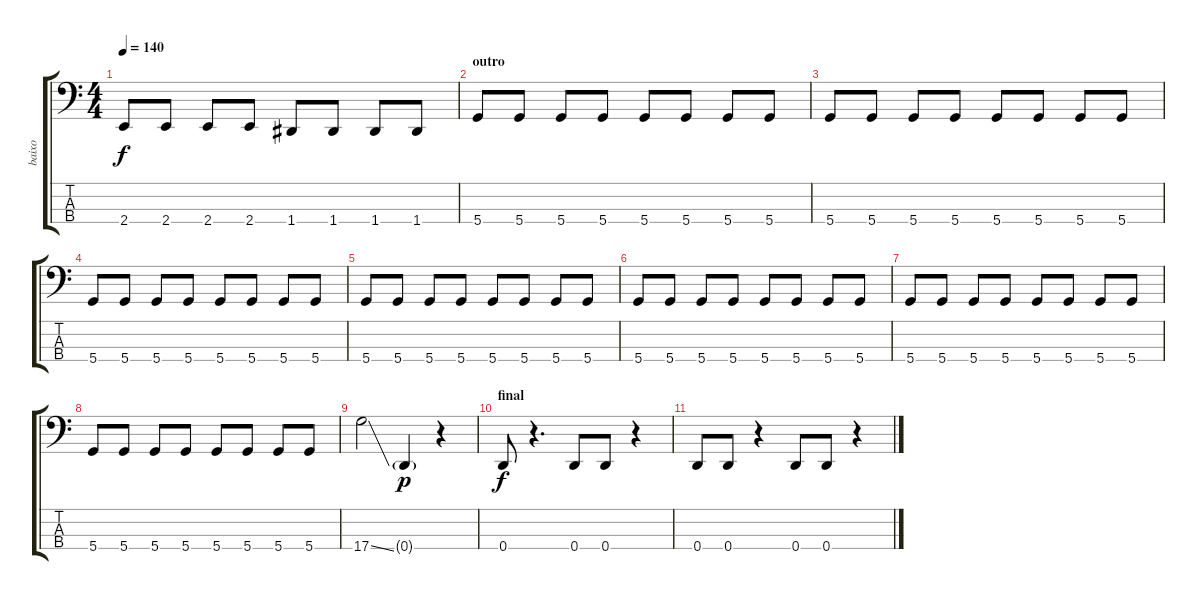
\track ("baixo" "baixo") {instrument electricbasspick}
\staff {score tabs}
\tuning (G2 D2 A1 D1) {hide}
\ts (4 4)
\tempo 140
\clef f4
\ks c
2.4.8{dy f} 2.4.8 2.4.8 2.4.8 1.4.8 1.4.8 1.4.8 1.4.8 |
\section ("" "outro")
5.4.8 5.4.8 5.4.8 5.4.8 5.4.8 5.4.8 5.4.8 5.4.8 |
5.4.8 5.4.8 5.4.8 5.4.8 5.4.8 5.4.8 5.4.8 5.4.8 |
5.4.8 5.4.8 5.4.8 5.4.8 5.4.8 5.4.8 5.4.8 5.4.8 |
5.4.8 5.4.8 5.4.8 5.4.8 5.4.8 5.4.8 5.4.8 5.4.8 |
5.4.8 5.4.8 5.4.8 5.4.8 5.4.8 5.4.8 5.4.8 5.4.8 |
5.4.8 5.4.8 5.4.8 5.4.8 5.4.8 5.4.8 5.4.8 5.4.8 |
5.4.8 5.4.8 5.4.8 5.4.8 5.4.8 5.4.8 5.4.8 5.4.8 |
17.4{ss}.2 0.4{g}.4{dy p} r.4 |
\section ("" "final")
0.4.8{dy f} r.4{d} 0.4.8 0.4.8 r.4 |
0.4.8 0.4.8 r.4 0.4.8 0.4.8 r.4
